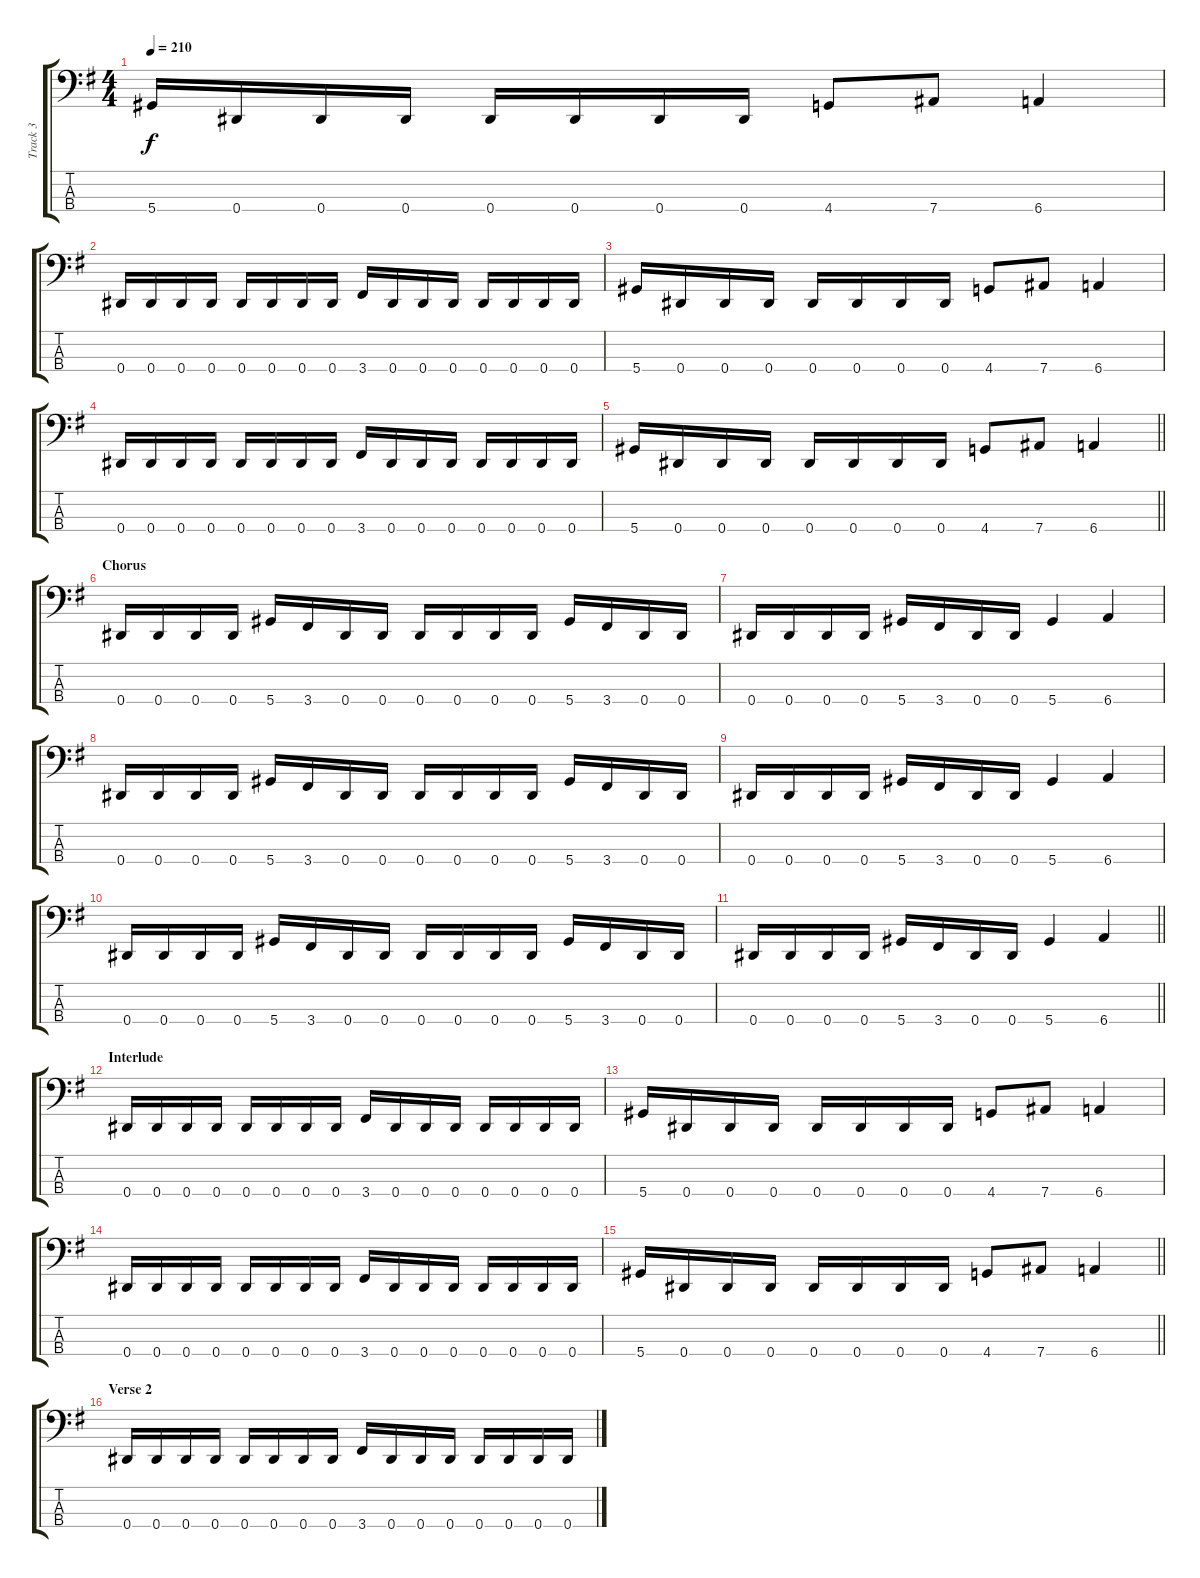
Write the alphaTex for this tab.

\track ("Track 3" "Track 3") {instrument electricbassfinger}
\staff {score tabs}
\tuning (Gb2 Db2 Ab1 Eb1) {hide}
\ts (4 4)
\tempo 210
\clef f4
\ks eminor
5.4.16{dy f} 0.4.16 0.4.16 0.4.16 0.4.16 0.4.16 0.4.16 0.4.16 4.4.8 7.4.8 6.4.4 |
0.4.16 0.4.16 0.4.16 0.4.16 0.4.16 0.4.16 0.4.16 0.4.16 3.4.16 0.4.16 0.4.16 0.4.16 0.4.16 0.4.16 0.4.16 0.4.16 |
5.4.16 0.4.16 0.4.16 0.4.16 0.4.16 0.4.16 0.4.16 0.4.16 4.4.8 7.4.8 6.4.4 |
0.4.16 0.4.16 0.4.16 0.4.16 0.4.16 0.4.16 0.4.16 0.4.16 3.4.16 0.4.16 0.4.16 0.4.16 0.4.16 0.4.16 0.4.16 0.4.16 |
\barLineRight lightlight
5.4.16 0.4.16 0.4.16 0.4.16 0.4.16 0.4.16 0.4.16 0.4.16 4.4.8 7.4.8 6.4.4 |
\section ("" "Chorus")
0.4.16 0.4.16 0.4.16 0.4.16 5.4.16 3.4.16 0.4.16 0.4.16 0.4.16 0.4.16 0.4.16 0.4.16 5.4.16 3.4.16 0.4.16 0.4.16 |
0.4.16 0.4.16 0.4.16 0.4.16 5.4.16 3.4.16 0.4.16 0.4.16 5.4.4 6.4.4 |
0.4.16 0.4.16 0.4.16 0.4.16 5.4.16 3.4.16 0.4.16 0.4.16 0.4.16 0.4.16 0.4.16 0.4.16 5.4.16 3.4.16 0.4.16 0.4.16 |
0.4.16 0.4.16 0.4.16 0.4.16 5.4.16 3.4.16 0.4.16 0.4.16 5.4.4 6.4.4 |
0.4.16 0.4.16 0.4.16 0.4.16 5.4.16 3.4.16 0.4.16 0.4.16 0.4.16 0.4.16 0.4.16 0.4.16 5.4.16 3.4.16 0.4.16 0.4.16 |
\barLineRight lightlight
0.4.16 0.4.16 0.4.16 0.4.16 5.4.16 3.4.16 0.4.16 0.4.16 5.4.4 6.4.4 |
\section ("" "Interlude")
0.4.16 0.4.16 0.4.16 0.4.16 0.4.16 0.4.16 0.4.16 0.4.16 3.4.16 0.4.16 0.4.16 0.4.16 0.4.16 0.4.16 0.4.16 0.4.16 |
5.4.16 0.4.16 0.4.16 0.4.16 0.4.16 0.4.16 0.4.16 0.4.16 4.4.8 7.4.8 6.4.4 |
0.4.16 0.4.16 0.4.16 0.4.16 0.4.16 0.4.16 0.4.16 0.4.16 3.4.16 0.4.16 0.4.16 0.4.16 0.4.16 0.4.16 0.4.16 0.4.16 |
\barLineRight lightlight
5.4.16 0.4.16 0.4.16 0.4.16 0.4.16 0.4.16 0.4.16 0.4.16 4.4.8 7.4.8 6.4.4 |
\section ("" "Verse 2")
0.4.16 0.4.16 0.4.16 0.4.16 0.4.16 0.4.16 0.4.16 0.4.16 3.4.16 0.4.16 0.4.16 0.4.16 0.4.16 0.4.16 0.4.16 0.4.16
